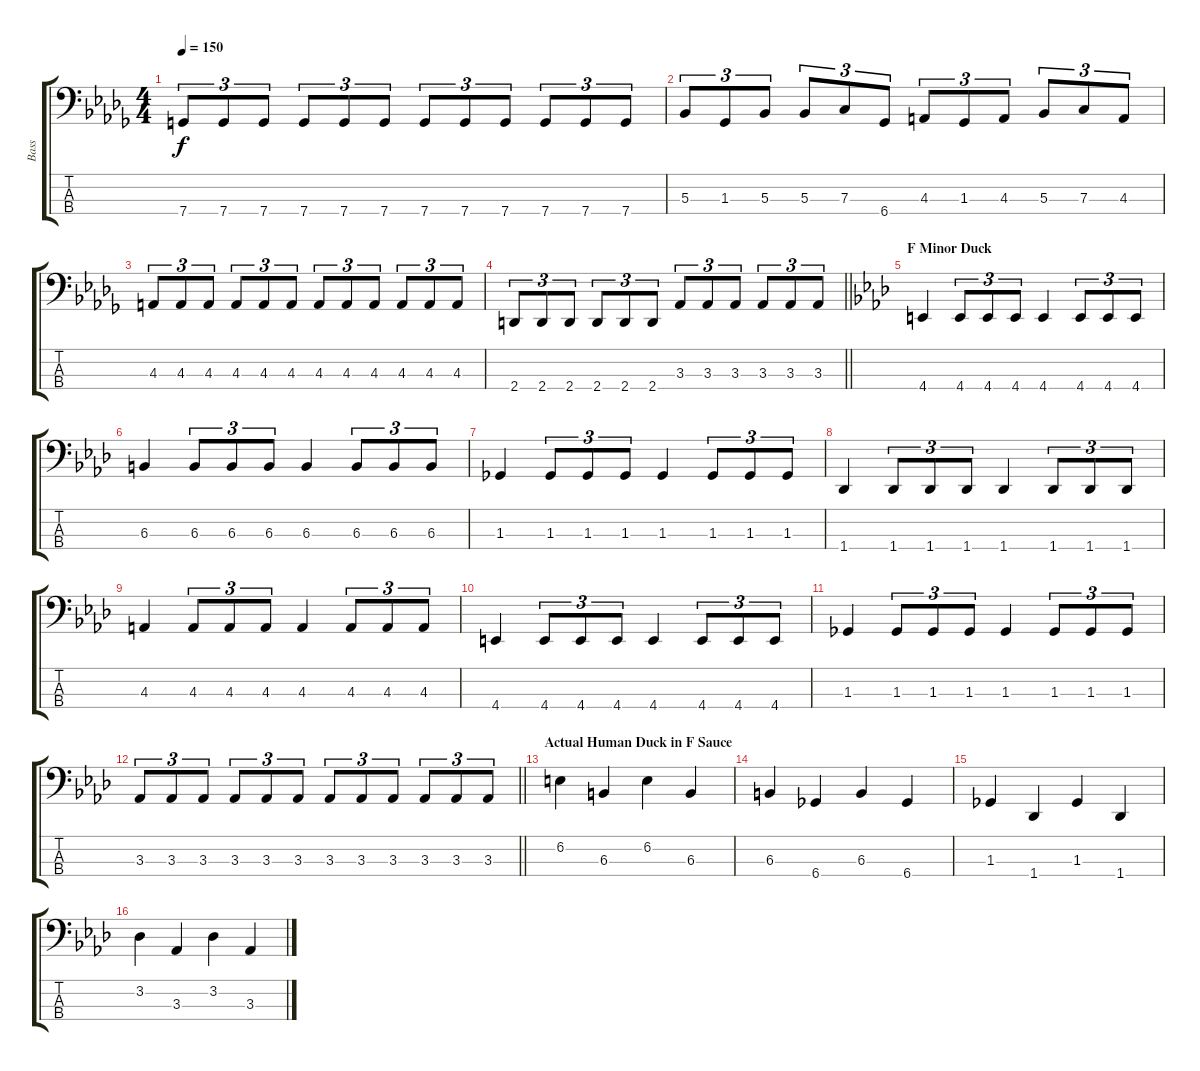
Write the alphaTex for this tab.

\track ("Bass" "Bass") {instrument electricbasspick}
\staff {score tabs}
\tuning (Eb2 Bb1 F1 C1) {hide}
\ts (4 4)
\tempo 150
\clef f4
\ks bbminor
7.4.8{tu (3 2) dy f} 7.4.8{tu (3 2)} 7.4.8{tu (3 2)} 7.4.8{tu (3 2)} 7.4.8{tu (3 2)} 7.4.8{tu (3 2)} 7.4.8{tu (3 2)} 7.4.8{tu (3 2)} 7.4.8{tu (3 2)} 7.4.8{tu (3 2)} 7.4.8{tu (3 2)} 7.4.8{tu (3 2)} |
5.3.8{tu (3 2)} 1.3.8{tu (3 2)} 5.3.8{tu (3 2)} 5.3.8{tu (3 2)} 7.3.8{tu (3 2)} 6.4.8{tu (3 2)} 4.3.8{tu (3 2)} 1.3.8{tu (3 2)} 4.3.8{tu (3 2)} 5.3.8{tu (3 2)} 7.3.8{tu (3 2)} 4.3.8{tu (3 2)} |
4.3.8{tu (3 2)} 4.3.8{tu (3 2)} 4.3.8{tu (3 2)} 4.3.8{tu (3 2)} 4.3.8{tu (3 2)} 4.3.8{tu (3 2)} 4.3.8{tu (3 2)} 4.3.8{tu (3 2)} 4.3.8{tu (3 2)} 4.3.8{tu (3 2)} 4.3.8{tu (3 2)} 4.3.8{tu (3 2)} |
\barLineRight lightlight
2.4.8{tu (3 2)} 2.4.8{tu (3 2)} 2.4.8{tu (3 2)} 2.4.8{tu (3 2)} 2.4.8{tu (3 2)} 2.4.8{tu (3 2)} 3.3.8{tu (3 2)} 3.3.8{tu (3 2)} 3.3.8{tu (3 2)} 3.3.8{tu (3 2)} 3.3.8{tu (3 2)} 3.3.8{tu (3 2)} |
\section ("" "F Minor Duck")
\ks fminor
4.4.4 4.4.8{tu (3 2)} 4.4.8{tu (3 2)} 4.4.8{tu (3 2)} 4.4.4 4.4.8{tu (3 2)} 4.4.8{tu (3 2)} 4.4.8{tu (3 2)} |
6.3.4 6.3.8{tu (3 2)} 6.3.8{tu (3 2)} 6.3.8{tu (3 2)} 6.3.4 6.3.8{tu (3 2)} 6.3.8{tu (3 2)} 6.3.8{tu (3 2)} |
1.3.4 1.3.8{tu (3 2)} 1.3.8{tu (3 2)} 1.3.8{tu (3 2)} 1.3.4 1.3.8{tu (3 2)} 1.3.8{tu (3 2)} 1.3.8{tu (3 2)} |
1.4.4 1.4.8{tu (3 2)} 1.4.8{tu (3 2)} 1.4.8{tu (3 2)} 1.4.4 1.4.8{tu (3 2)} 1.4.8{tu (3 2)} 1.4.8{tu (3 2)} |
4.3.4 4.3.8{tu (3 2)} 4.3.8{tu (3 2)} 4.3.8{tu (3 2)} 4.3.4 4.3.8{tu (3 2)} 4.3.8{tu (3 2)} 4.3.8{tu (3 2)} |
4.4.4 4.4.8{tu (3 2)} 4.4.8{tu (3 2)} 4.4.8{tu (3 2)} 4.4.4 4.4.8{tu (3 2)} 4.4.8{tu (3 2)} 4.4.8{tu (3 2)} |
1.3.4 1.3.8{tu (3 2)} 1.3.8{tu (3 2)} 1.3.8{tu (3 2)} 1.3.4 1.3.8{tu (3 2)} 1.3.8{tu (3 2)} 1.3.8{tu (3 2)} |
\barLineRight lightlight
3.3.8{tu (3 2)} 3.3.8{tu (3 2)} 3.3.8{tu (3 2)} 3.3.8{tu (3 2)} 3.3.8{tu (3 2)} 3.3.8{tu (3 2)} 3.3.8{tu (3 2)} 3.3.8{tu (3 2)} 3.3.8{tu (3 2)} 3.3.8{tu (3 2)} 3.3.8{tu (3 2)} 3.3.8{tu (3 2)} |
\section ("" "Actual Human Duck in F Sauce")
6.2.4 6.3.4 6.2.4 6.3.4 |
6.3.4 6.4.4 6.3.4 6.4.4 |
1.3.4 1.4.4 1.3.4 1.4.4 |
3.2.4 3.3.4 3.2.4 3.3.4
